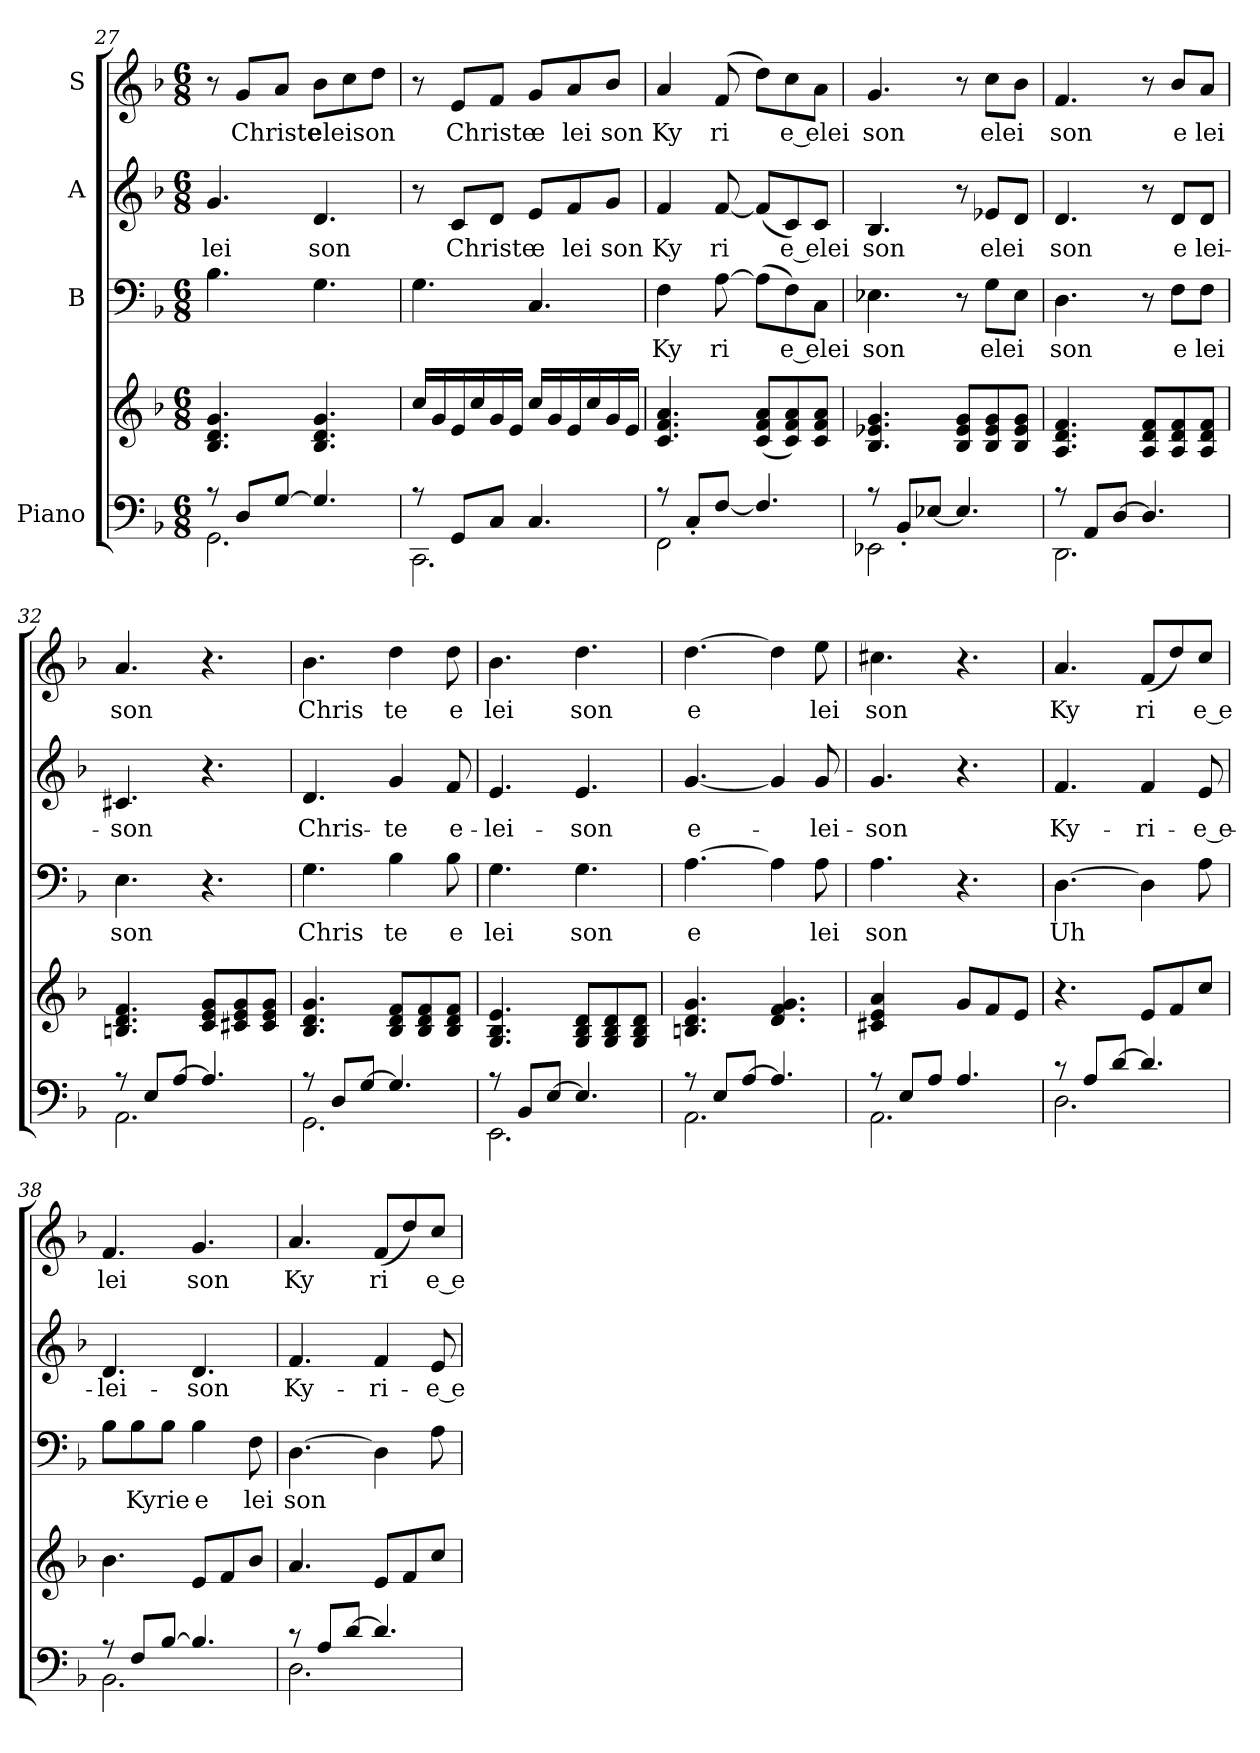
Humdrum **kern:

**kern	**kern	**kern	**text	**kern	**text	**kern	**text
*part4	*part4	*part3	*part3	*part2	*part2	*part1	*part1
*staff5	*staff4	*staff3	*staff3	*staff2	*staff2	*staff1	*staff1
*I"Piano	*	*I"B	*	*I"A	*	*I"S	*
*clefF4	*clefG2	*clefF4	*	*clefG2	*	*clefG2	*
*k[b-]	*k[b-]	*k[b-]	*	*k[b-]	*	*k[b-]	*
*F:	*F:	*F:	*	*F:	*	*F:	*
*M6/8	*M6/8	*M6/8	*	*M6/8	*	*M6/8	*
=27	=27	=27	=27	=27	=27	=27	=27
*^	*	*	*	*	*	*	*
!	!	!	!	!	!	!LO:LY:b:cj	!	!
8rA	2.GG\	4.B-/ 4.d/ 4.g/	4.B-\	.	4.g/	lei	8r	.
!	!	!	!	!	!	!	!	!LO:LY:b:cj
8D/L	.	.	.	.	.	.	8g/L	Christe
[>8G/J	.	.	.	.	.	.	8a/J	.
!	!	!	!	!	!	!LO:LY:b:cj	!	!LO:LY:b
4.G/]	.	4.g/ 4.B-/ 4.d/	4.G\	.	4.d/	son	8b-\L	eleison
.	.	.	.	.	.	.	8cc\	.
.	.	.	.	.	.	.	8dd\J	.
=28	=28	=28	=28	=28	=28	=28	=28	=28
*	*^	*^	*	*	*	*	*	*
4.ryy	2.CC\	8rA	16cc/L	4.ryy	4.G\	.	8r	.	8r	.
.	.	.	16g/	.	.	.	.	.	.	.
!	!	!	!	!	!	!	!	!LO:LY:b:cj	!	!LO:LY:b:cj
.	.	8GG/L	16e/	.	.	.	8c/L	Christe	8e/L	Christe
.	.	.	16cc/	.	.	.	.	.	.	.
.	.	8C/J	16g/	.	.	.	8d/J	.	8f/J	.
.	.	.	16e/J	.	.	.	.	.	.	.
!	!	!	!	!	!	!	!	!LO:LY:b:cj	!	!LO:LY:b:cj
4.C/	.	4.ryy	4.ryy	16cc/L	4.C/	.	8e/L	e	8g/L	e
.	.	.	.	16g/	.	.	.	.	.	.
!	!	!	!	!	!	!	!	!LO:LY:b:cj	!	!LO:LY:b:cj
.	.	.	.	16e/	.	.	8f/	lei	8a/	lei
.	.	.	.	16cc/	.	.	.	.	.	.
!	!	!	!	!	!	!	!	!LO:LY:b:cj	!	!LO:LY:b:cj
.	.	.	.	16g/	.	.	8g/J	son	8b-/J	son
.	.	.	.	16e/J	.	.	.	.	.	.
*	*v	*v	*	*	*	*	*	*	*	*
=29	=29	=29	=29	=29	=29	=29	=29	=29	=29
!	!	!	!	!	!LO:LY:b:cj	!	!LO:LY:b:cj	!	!LO:LY:b:cj
*	*	*v	*v	*	*	*	*	*	*
2FF\	8rA	4.c/ 4.f/ 4.a/	4F\	Ky	4f/	Ky	4a/	Ky
.	8C'</L	.	.	.	.	.	.	.
!	!	!	!	!LO:LY:b:cj	!	!LO:LY:b:cj	!	!LO:LY:b:cj
.	[>8F/J	.	[>8A\	ri	[<8f/	ri	(>8f/	ri
.	4.F/]	(>8a/ 8c/ 8f/L	(>8A\L]	.	(>8f/L]	.	8dd\L)	.
!	!	!	!	!LO:LY:b:rj	!	!LO:LY:b:rj	!	!LO:LY:b:rj
4ryy	.	8a/ 8f/ 8c/)	8F\)	e elei	8c/)	e elei	8cc\	e elei
.	.	8a/ 8f/ 8c/J	8C\J	.	8c/J	.	8a\J	.
=30	=30	=30	=30	=30	=30	=30	=30	=30
!	!	!	!	!LO:LY:b:cj	!	!LO:LY:b:cj	!	!LO:LY:b:cj
2EE-X\	8rA	4.B-/ 4.e-X/ 4.g/	4.E-X\	son	4.B-/	son	4.g/	son
.	8BB-'</L	.	.	.	.	.	.	.
.	[>8E-X/J	.	.	.	.	.	.	.
.	4.E-/]	8g/ 8B-/ 8e-/L	8r	.	8r	.	8r	.
!	!	!	!	!LO:LY:b	!	!LO:LY:b	!	!LO:LY:b
4ryy	.	8g/ 8e-/ 8B-/	8G\L	elei	8e-X/L	elei	8cc\L	elei
.	.	8g/ 8e-/ 8B-/J	8E-\J	.	8d/J	.	8b-\J	.
!!LO:LB:g=z
=31	=31	=31	=31	=31	=31	=31	=31	=31
!	!	!	!	!LO:LY:b:cj	!	!LO:LY:b:cj	!	!LO:LY:b:cj
8rA	2.DD\	4.A/ 4.f/ 4.d/	4.D\	son	4.d/	son	4.f/	son
8AA/L	.	.	.	.	.	.	.	.
[>8D/J	.	.	.	.	.	.	.	.
4.D/]	.	8d/ 8f/ 8A/L	8r	.	8r	.	8r	.
!	!	!	!	!LO:LY:b:cj	!	!LO:LY:b:cj	!	!LO:LY:b:cj
.	.	8f/ 8d/ 8A/	8F\L	e	8d/L	e	8b-/L	e
!	!	!	!	!LO:LY:b:cj	!	!LO:LY:b:cj	!	!LO:LY:b:cj
.	.	8f/ 8d/ 8A/J	8F\J	lei	8d/J	lei-	8a/J	lei
=32	=32	=32	=32	=32	=32	=32	=32	=32
!	!	!	!	!LO:LY:b:cj	!	!LO:LY:b:cj	!	!LO:LY:b:cj
8rA	2.AA\	4.Bn/ 4.d/ 4.f/	4.E\	son	4.c#X/	-son	4.a/	son
8E/L	.	.	.	.	.	.	.	.
[>8A/J	.	.	.	.	.	.	.	.
4.A/]	.	8g/ 8c/ 8e/L	4.r	.	4.r	.	4.r	.
.	.	8g/ 8e/ 8c#X/	.	.	.	.	.	.
.	.	8g/ 8e/ 8c#/J	.	.	.	.	.	.
=33	=33	=33	=33	=33	=33	=33	=33	=33
!	!	!	!	!LO:LY:b:cj	!	!LO:LY:b:cj	!	!LO:LY:b:cj
8rA	2.GG\	4.B-/ 4.d/ 4.g/	4.G\	Chris	4.d/	Chris-	4.b-\	Chris
8D/L	.	.	.	.	.	.	.	.
[>8G/J	.	.	.	.	.	.	.	.
!	!	!	!	!LO:LY:b:cj	!	!LO:LY:b:cj	!	!LO:LY:b:cj
4.G/]	.	8f/ 8d/ 8B-/L	4B-\	te	4g/	-te	4dd\	te
.	.	8B-/ 8f/ 8d/	.	.	.	.	.	.
!	!	!	!	!LO:LY:b:cj	!	!LO:LY:b:cj	!	!LO:LY:b:cj
.	.	8f/ 8B-/ 8d/J	8B-\	e	8f/	e-	8dd\	e
=34	=34	=34	=34	=34	=34	=34	=34	=34
!	!	!	!	!LO:LY:b:cj	!	!LO:LY:b:cj	!	!LO:LY:b:cj
8rA	2.EE\	4.B-/ 4.G/ 4.e/	4.G\	lei	4.e/	-lei-	4.b-\	lei
8BB-/L	.	.	.	.	.	.	.	.
[>8E/J	.	.	.	.	.	.	.	.
!	!	!	!	!LO:LY:b:cj	!	!LO:LY:b:cj	!	!LO:LY:b:cj
4.E/]	.	8B-/ 8G/ 8d/L	4.G\	son	4.e/	-son	4.dd\	son
.	.	8d/ 8B-/ 8G/	.	.	.	.	.	.
.	.	8d/ 8B-/ 8G/J	.	.	.	.	.	.
=35	=35	=35	=35	=35	=35	=35	=35	=35
!	!	!	!	!LO:LY:b:cj	!	!LO:LY:b:cj	!	!LO:LY:b:cj
8rA	2.AA\	4.Bn/ 4.d/ 4.g/	[>4.A\	e	[<4.g/	e-	[>4.dd\	e
8E/L	.	.	.	.	.	.	.	.
[>8A/J	.	.	.	.	.	.	.	.
4.A/]	.	4.f/ 4.d/ 4.g/	4A\]	.	4g/]	.	4dd\]	.
!	!	!	!	!LO:LY:b:cj	!	!LO:LY:b:cj	!	!LO:LY:b:cj
.	.	.	8A\	lei	8g/	-lei-	8ee\	lei
=36	=36	=36	=36	=36	=36	=36	=36	=36
!	!	!	!	!LO:LY:b:cj	!	!LO:LY:b:cj	!	!LO:LY:b:cj
8rA	2.AA\	4c#X/ 4e/ 4a/	4.A\	son	4.g/	-son	4.cc#X\	son
8E/L	.	.	.	.	.	.	.	.
8A/J	.	8ryy	.	.	.	.	.	.
4.A/	.	8g/L	4.r	.	4.r	.	4.r	.
.	.	8f/	.	.	.	.	.	.
.	.	8e/J	.	.	.	.	.	.
=37	=37	=37	=37	=37	=37	=37	=37	=37
!	!	!	!	!LO:LY:b	!	!LO:LY:b:cj	!	!LO:LY:b:cj
8rc	2.D\	4.r	[>4.D\	Uh	4.f/	Ky-	4.a/	Ky
8A/L	.	.	.	.	.	.	.	.
[>8d/J	.	.	.	.	.	.	.	.
!	!	!	!	!	!	!LO:LY:b:cj	!	!LO:LY:b:cj
4.d/]	.	8e/L	4D\]	.	4f/	-ri-	(<8f/L	ri
.	.	8f/	.	.	.	.	8dd/)	.
!	!	!	!	!	!	!LO:LY:b:rj	!	!LO:LY:b:rj
.	.	8cc/J	8A\	.	8e/	-e e-	8cc/J	e e
!!LO:PB:g=z
=38	=38	=38	=38	=38	=38	=38	=38	=38
!	!	!	!	!	!	!LO:LY:b:cj	!	!LO:LY:b:cj
8rA	2.BB-\	4.b-\	8B-\L	.	4.d/	-lei-	4.f/	lei
!	!	!	!	!LO:LY:b	!	!	!	!
8F/L	.	.	8B-\	Kyrie	.	.	.	.
[>8B-/J	.	.	8B-\J	.	.	.	.	.
!	!	!	!	!LO:LY:b	!	!LO:LY:b:cj	!	!LO:LY:b:cj
4.B-/]	.	8e/L	4B-\	e	4.d/	-son	4.g/	son
.	.	8f/	.	.	.	.	.	.
!	!	!	!	!LO:LY:b:cj	!	!	!	!
.	.	8b-/J	8F\	lei	.	.	.	.
=39	=39	=39	=39	=39	=39	=39	=39	=39
!	!	!	!	!LO:LY:b	!	!LO:LY:b:cj	!	!LO:LY:b:cj
8rc	2.D\	4.a/	[>4.D\	son	4.f/	Ky-	4.a/	Ky
8A/L	.	.	.	.	.	.	.	.
[>8d/J	.	.	.	.	.	.	.	.
!	!	!	!	!	!	!LO:LY:b:cj	!	!LO:LY:b:cj
4.d/]	.	8e/L	4D\]	.	4f/	-ri-	(<8f/L	ri
.	.	8f/	.	.	.	.	8dd/)	.
!	!	!	!	!	!	!LO:LY:b:rj	!	!LO:LY:b:rj
.	.	8cc/J	8A\	.	8e/	-e e-	8cc/J	e e
*v	*v	*	*	*	*	*	*	*
=	=	=	=	=	=	=	=
*-	*-	*-	*-	*-	*-	*-	*-
